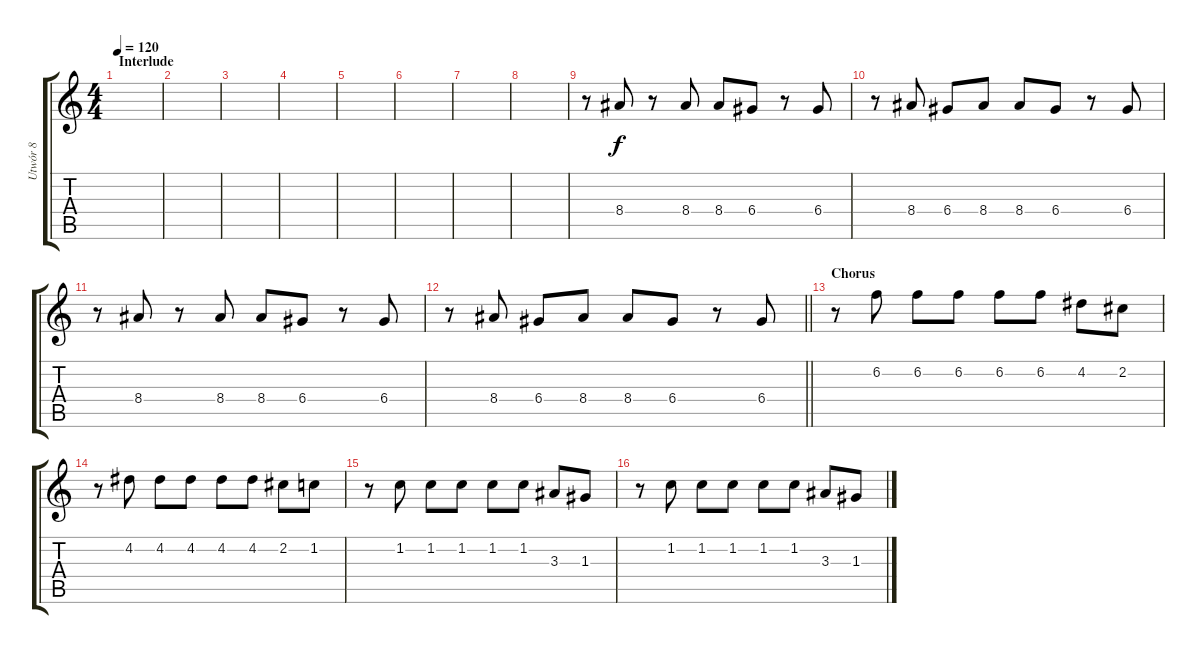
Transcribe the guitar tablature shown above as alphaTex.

\track ("Utwór 8" "Utwór 8") {instrument overdrivenguitar}
\staff {score tabs}
\tuning (E4 B3 G3 D3 A2 E2) {hide}
\ts (4 4)
\section ("" "Interlude")
\tempo 120
\clef g2
\ks c
|
|
|
|
|
|
|
|
r.8 8.4.8 r.8 8.4.8 8.4.8 6.4.8 r.8 6.4.8 |
r.8 8.4.8 6.4.8 8.4.8 8.4.8 6.4.8 r.8 6.4.8 |
r.8 8.4.8 r.8 8.4.8 8.4.8 6.4.8 r.8 6.4.8 |
\barLineRight lightlight
r.8 8.4.8 6.4.8 8.4.8 8.4.8 6.4.8 r.8 6.4.8 |
\section ("" "Chorus")
r.8 6.2.8 6.2.8 6.2.8 6.2.8 6.2.8 4.2.8 2.2.8 |
r.8 4.2.8 4.2.8 4.2.8 4.2.8 4.2.8 2.2.8 1.2.8 |
r.8 1.2.8 1.2.8 1.2.8 1.2.8 1.2.8 3.3.8 1.3.8 |
r.8 1.2.8 1.2.8 1.2.8 1.2.8 1.2.8 3.3.8 1.3.8
